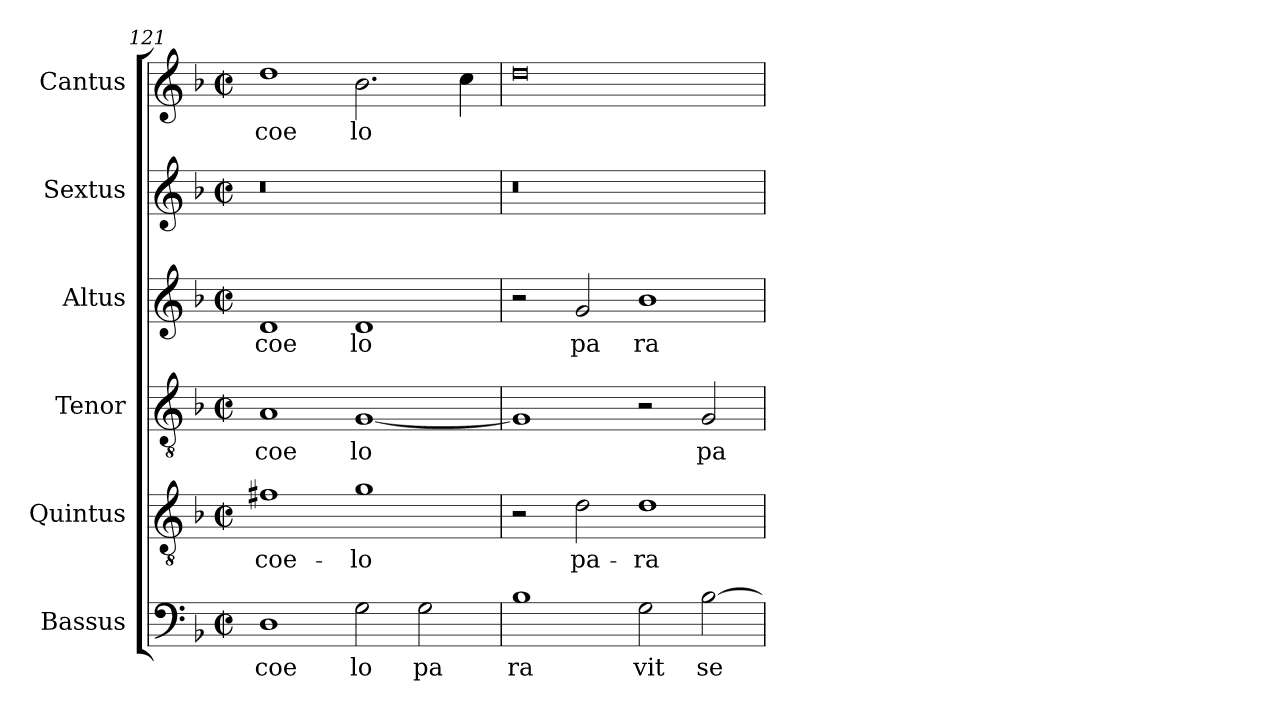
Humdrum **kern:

**kern	**text	**kern	**text	**kern	**text	**kern	**text	**kern	**kern	**text
*part6	*part6	*part5	*part5	*part4	*part4	*part3	*part3	*part2	*part1	*part1
*staff6	*staff6	*staff5	*staff5	*staff4	*staff4	*staff3	*staff3	*staff2	*staff1	*staff1
*I"Bassus	*	*I"Quintus	*	*I"Tenor	*	*I"Altus	*	*I"Sextus	*I"Cantus	*
*clefF4	*	*clefGv2	*	*clefGv2	*	*clefG2	*	*clefG2	*clefG2	*
*k[b-]	*	*k[b-]	*	*k[b-]	*	*k[b-]	*	*k[b-]	*k[b-]	*
*F:	*	*F:	*	*F:	*	*F:	*	*F:	*F:	*
*M2/2	*	*M2/2	*	*M2/2	*	*M2/2	*	*M2/2	*M2/2	*
*met(c|)	*	*met(c|)	*	*met(c|)	*	*met(c|)	*	*met(c|)	*met(c|)	*
=121	=121	=121	=121	=121	=121	=121	=121	=121	=121	=121
!	!LO:LY:b:cj	!	!LO:LY:b:cj	!	!LO:LY:b:cj	!	!LO:LY:b:cj	!	!	!LO:LY:b:cj
1D	coe	1f#X	coe-	1A	coe	1d	coe	0r	1dd	coe
!	!LO:LY:b:cj	!	!LO:LY:b:cj	!	!LO:LY:b:cj	!	!LO:LY:b:cj	!	!	!LO:LY:b:cj
2G\	lo	1g	-lo	[>1G	lo	1d	lo	.	2.b-\	lo
!	!LO:LY:b:cj	!	!	!	!	!	!	!	!	!
2G\	pa	.	.	.	.	.	.	.	.	.
.	.	.	.	.	.	.	.	.	4cc\	.
!!LO:LB:g=z
=122	=122	=122	=122	=122	=122	=122	=122	=122	=122	=122
!	!LO:LY:b:cj	!	!	!	!	!	!	!	!	!
1B-	ra	2r	.	1G]	.	2r	.	0r	0dd	.
!	!	!	!LO:LY:b:cj	!	!	!	!LO:LY:b:cj	!	!	!
.	.	2d\	pa-	.	.	2g/	pa	.	.	.
!	!LO:LY:b:cj	!	!LO:LY:b:cj	!	!	!	!LO:LY:b:cj	!	!	!
2G\	vit	1d	-ra-	2r	.	1b-	ra	.	.	.
!	!LO:LY:b:cj	!	!	!	!LO:LY:b:cj	!	!	!	!	!
[>2B-\	se	.	.	2G/	pa	.	.	.	.	.
=	=	=	=	=	=	=	=	=	=	=
*-	*-	*-	*-	*-	*-	*-	*-	*-	*-	*-
